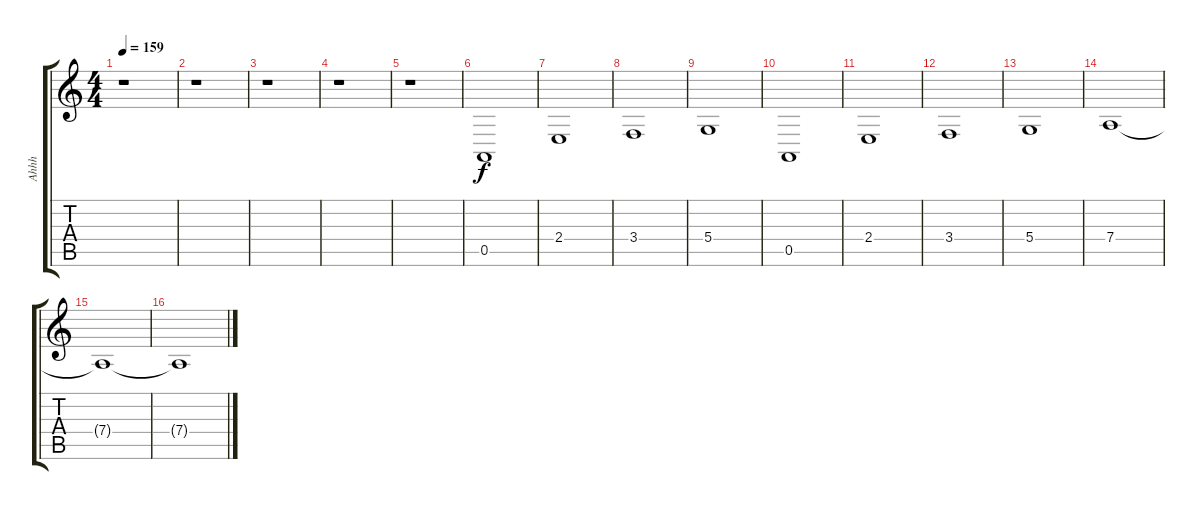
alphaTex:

\track ("Ahhh " "Ahhh ") {instrument choiraahs}
\staff {score tabs}
\tuning (E4 B3 G3 D3 A2 E2) {hide}
\ts (4 4)
\tempo 159
\clef g2
\ks c
r.1{dy f instrument choiraahs} |
r.1 |
r.1 |
r.1 |
r.1 |
0.5.1 |
2.4.1 |
3.4.1 |
5.4.1 |
0.5.1 |
2.4.1 |
3.4.1 |
5.4.1 |
7.4.1 |
7.4{t}.1 |
7.4{t}.1
